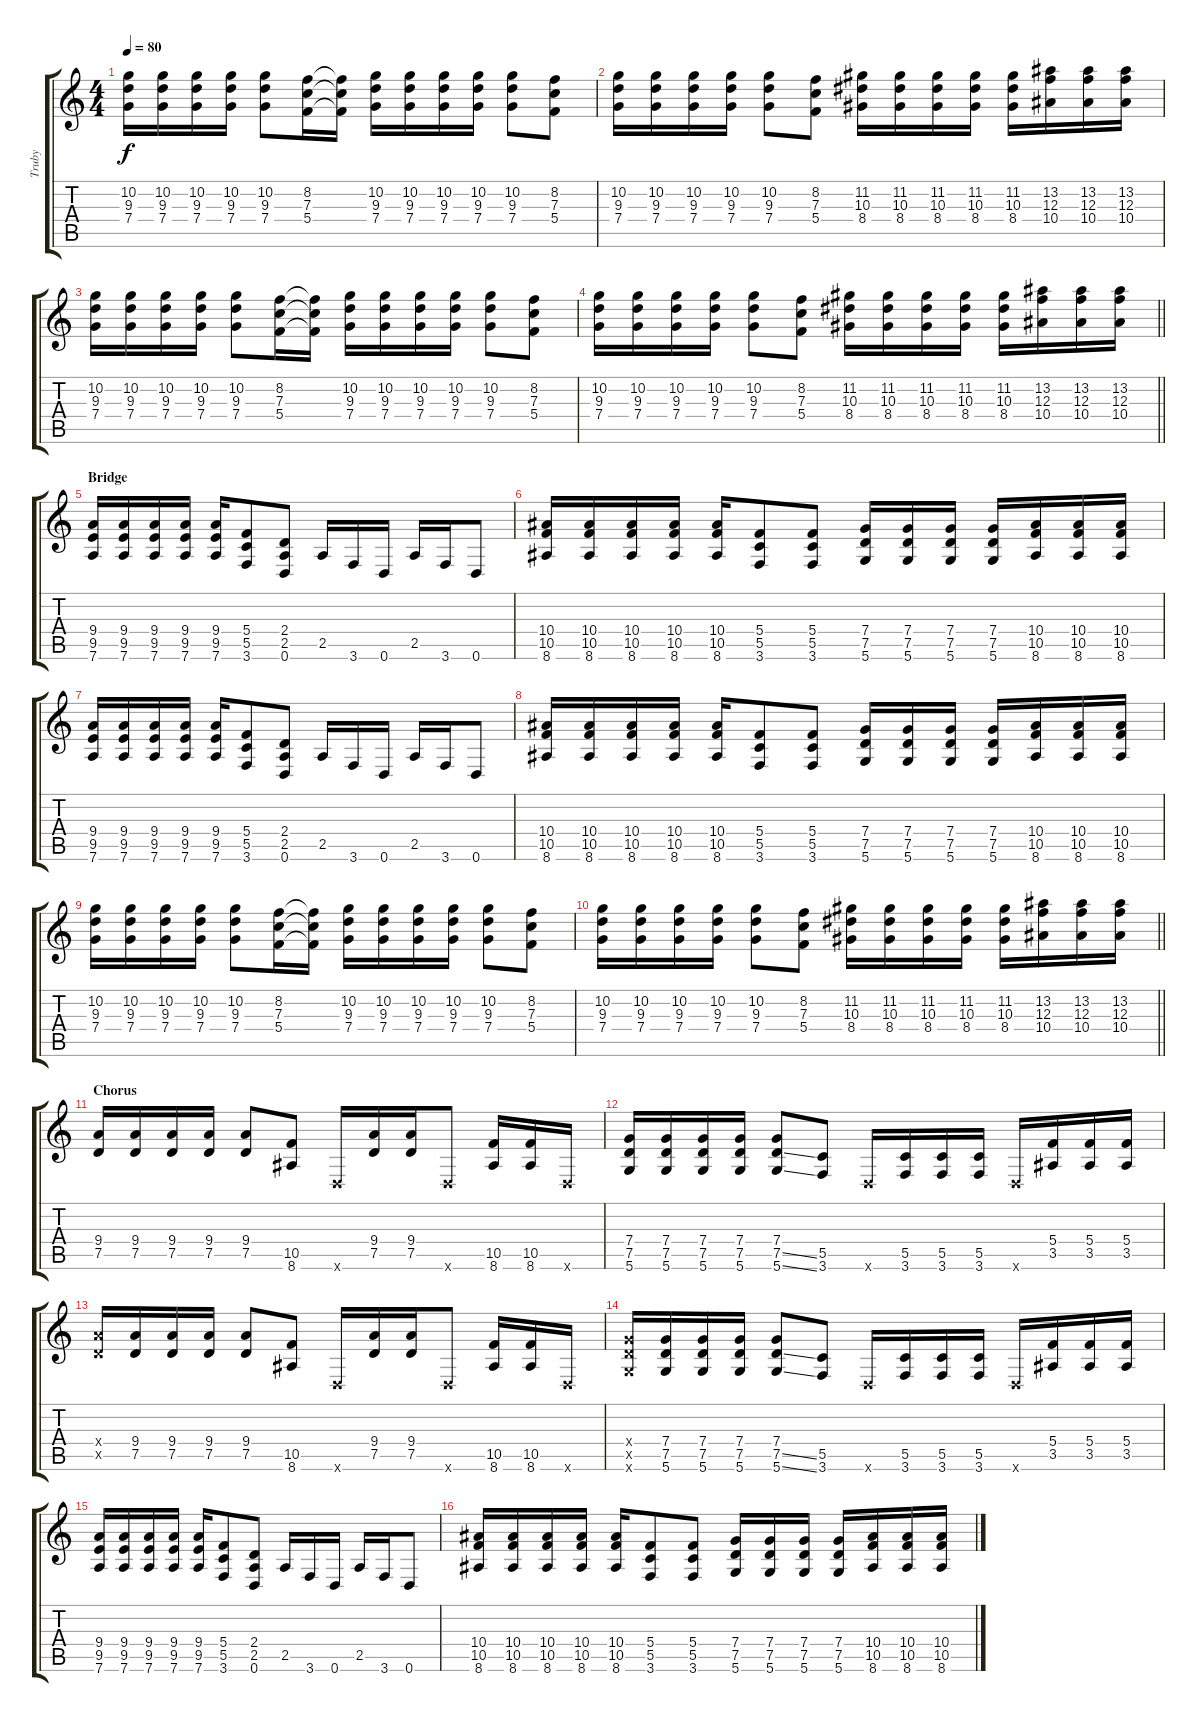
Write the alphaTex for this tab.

\track ("Truby" "Truby") {instrument distortionguitar}
\staff {score tabs}
\tuning (D4 A3 F3 C3 G2 D2) {hide}
\ts (4 4)
\tempo 80
\clef g2
\ks c
(10.2 9.3 7.4).16{dy f} (10.2 9.3 7.4).16 (10.2 9.3 7.4).16 (10.2 9.3 7.4).16 (10.2 9.3 7.4).8 (8.2 7.3 5.4).16 (8.2{t} 7.3{t} 5.4{t}).16 (10.2 9.3 7.4).16 (10.2 9.3 7.4).16 (10.2 9.3 7.4).16 (10.2 9.3 7.4).16 (10.2 9.3 7.4).8 (8.2 7.3 5.4).8 |
(10.2 9.3 7.4).16 (10.2 9.3 7.4).16 (10.2 9.3 7.4).16 (10.2 9.3 7.4).16 (10.2 9.3 7.4).8 (8.2 7.3 5.4).8 (11.2 10.3 8.4).16 (11.2 10.3 8.4).16 (11.2 10.3 8.4).16 (11.2 10.3 8.4).16 (11.2 10.3 8.4).16 (13.2 12.3 10.4).16 (13.2 12.3 10.4).16 (13.2 12.3 10.4).16 |
(10.2 9.3 7.4).16 (10.2 9.3 7.4).16 (10.2 9.3 7.4).16 (10.2 9.3 7.4).16 (10.2 9.3 7.4).8 (8.2 7.3 5.4).16 (8.2{t} 7.3{t} 5.4{t}).16 (10.2 9.3 7.4).16 (10.2 9.3 7.4).16 (10.2 9.3 7.4).16 (10.2 9.3 7.4).16 (10.2 9.3 7.4).8 (8.2 7.3 5.4).8 |
\barLineRight lightlight
(10.2 9.3 7.4).16 (10.2 9.3 7.4).16 (10.2 9.3 7.4).16 (10.2 9.3 7.4).16 (10.2 9.3 7.4).8 (8.2 7.3 5.4).8 (11.2 10.3 8.4).16 (11.2 10.3 8.4).16 (11.2 10.3 8.4).16 (11.2 10.3 8.4).16 (11.2 10.3 8.4).16 (13.2 12.3 10.4).16 (13.2 12.3 10.4).16 (13.2 12.3 10.4).16 |
\section ("" "Bridge")
(9.4 9.5 7.6).16 (9.4 9.5 7.6).16 (9.4 9.5 7.6).16 (9.4 9.5 7.6).16 (9.4 9.5 7.6).16 (5.4 5.5 3.6).8 (2.4 2.5 0.6).8 2.5.16 3.6.16 0.6.16 2.5.16 3.6.16 0.6.8 |
(10.4 10.5 8.6).16 (10.4 10.5 8.6).16 (10.4 10.5 8.6).16 (10.4 10.5 8.6).16 (10.4 10.5 8.6).16 (5.4 5.5 3.6).8 (5.4 5.5 3.6).8 (7.4 7.5 5.6).16 (7.4 7.5 5.6).16 (7.4 7.5 5.6).16 (7.4 7.5 5.6).16 (10.4 10.5 8.6).16 (10.4 10.5 8.6).16 (10.4 10.5 8.6).16 |
(9.4 9.5 7.6).16 (9.4 9.5 7.6).16 (9.4 9.5 7.6).16 (9.4 9.5 7.6).16 (9.4 9.5 7.6).16 (5.4 5.5 3.6).8 (2.4 2.5 0.6).8 2.5.16 3.6.16 0.6.16 2.5.16 3.6.16 0.6.8 |
(10.4 10.5 8.6).16 (10.4 10.5 8.6).16 (10.4 10.5 8.6).16 (10.4 10.5 8.6).16 (10.4 10.5 8.6).16 (5.4 5.5 3.6).8 (5.4 5.5 3.6).8 (7.4 7.5 5.6).16 (7.4 7.5 5.6).16 (7.4 7.5 5.6).16 (7.4 7.5 5.6).16 (10.4 10.5 8.6).16 (10.4 10.5 8.6).16 (10.4 10.5 8.6).16 |
(10.2 9.3 7.4).16 (10.2 9.3 7.4).16 (10.2 9.3 7.4).16 (10.2 9.3 7.4).16 (10.2 9.3 7.4).8 (8.2 7.3 5.4).16 (8.2{t} 7.3{t} 5.4{t}).16 (10.2 9.3 7.4).16 (10.2 9.3 7.4).16 (10.2 9.3 7.4).16 (10.2 9.3 7.4).16 (10.2 9.3 7.4).8 (8.2 7.3 5.4).8 |
\barLineRight lightlight
(10.2 9.3 7.4).16 (10.2 9.3 7.4).16 (10.2 9.3 7.4).16 (10.2 9.3 7.4).16 (10.2 9.3 7.4).8 (8.2 7.3 5.4).8 (11.2 10.3 8.4).16 (11.2 10.3 8.4).16 (11.2 10.3 8.4).16 (11.2 10.3 8.4).16 (11.2 10.3 8.4).16 (13.2 12.3 10.4).16 (13.2 12.3 10.4).16 (13.2 12.3 10.4).16 |
\section ("" "Chorus")
(9.4 7.5).16{instrument distortionguitar} (9.4 7.5).16 (9.4 7.5).16 (9.4 7.5).16 (9.4 7.5).8 (10.5 8.6).8 0.6{x}.16 (9.4 7.5).16 (9.4 7.5).16 0.6{x}.8 (10.5 8.6).16 (10.5 8.6).16 0.6{x}.16 |
(7.4 7.5 5.6).16 (7.4 7.5 5.6).16 (7.4 7.5 5.6).16 (7.4 7.5 5.6).16 (7.4 7.5{ss} 5.6{ss}).8 (5.5 3.6).8 0.6{x}.16 (5.5 3.6).16 (5.5 3.6).16 (5.5 3.6).16 0.6{x}.16 (5.4 3.5).16 (5.4 3.5).16 (5.4 3.5).16 |
(9.4{x} 7.5{x}).16 (9.4 7.5).16 (9.4 7.5).16 (9.4 7.5).16 (9.4 7.5).8 (10.5 8.6).8 0.6{x}.16 (9.4 7.5).16 (9.4 7.5).16 0.6{x}.8 (10.5 8.6).16 (10.5 8.6).16 0.6{x}.16 |
(7.4{x} 7.5{x} 5.6{x}).16 (7.4 7.5 5.6).16 (7.4 7.5 5.6).16 (7.4 7.5 5.6).16 (7.4 7.5{ss} 5.6{ss}).8 (5.5 3.6).8 0.6{x}.16 (5.5 3.6).16 (5.5 3.6).16 (5.5 3.6).16 0.6{x}.16 (5.4 3.5).16 (5.4 3.5).16 (5.4 3.5).16 |
(9.4 9.5 7.6).16 (9.4 9.5 7.6).16 (9.4 9.5 7.6).16 (9.4 9.5 7.6).16 (9.4 9.5 7.6).16 (5.4 5.5 3.6).8 (2.4 2.5 0.6).8 2.5.16 3.6.16 0.6.16 2.5.16 3.6.16 0.6.8 |
(10.4 10.5 8.6).16 (10.4 10.5 8.6).16 (10.4 10.5 8.6).16 (10.4 10.5 8.6).16 (10.4 10.5 8.6).16 (5.4 5.5 3.6).8 (5.4 5.5 3.6).8 (7.4 7.5 5.6).16 (7.4 7.5 5.6).16 (7.4 7.5 5.6).16 (7.4 7.5 5.6).16 (10.4 10.5 8.6).16 (10.4 10.5 8.6).16 (10.4 10.5 8.6).16
